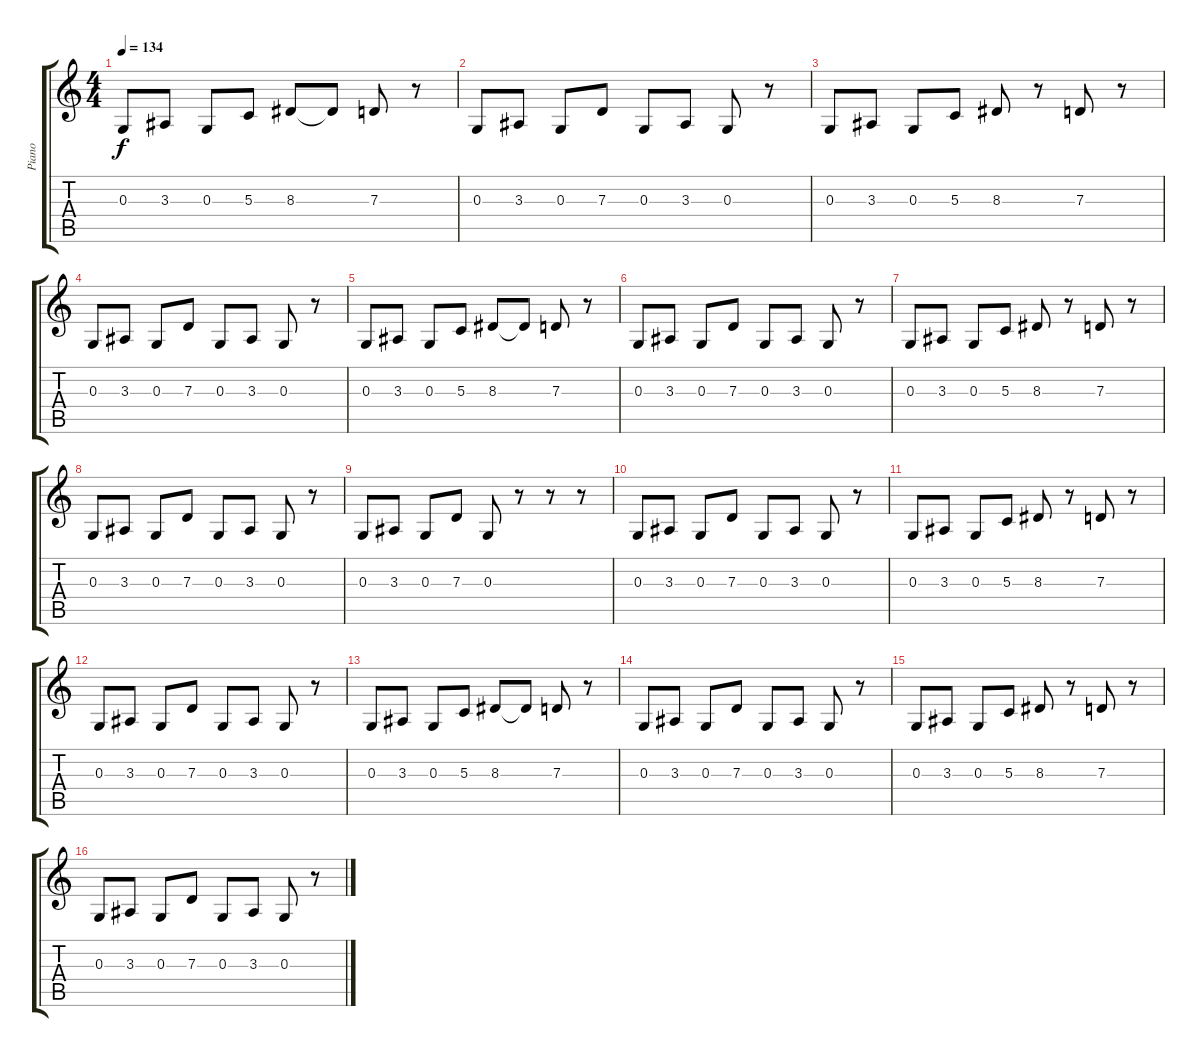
\track ("Piano" "Piano") {instrument brightacousticpiano}
\staff {score tabs}
\tuning (E4 B3 G3 D3 A2 E2) {hide}
\ts (4 4)
\tempo 134
\clef g2
\ks c
0.3.8{dy f} 3.3.8 0.3.8 5.3.8 8.3.8 8.3{t}.8 7.3.8 r.8 |
0.3.8 3.3.8 0.3.8 7.3.8 0.3.8 3.3.8 0.3.8 r.8 |
0.3.8 3.3.8 0.3.8 5.3.8 8.3.8 r.8 7.3.8 r.8 |
0.3.8 3.3.8 0.3.8 7.3.8 0.3.8 3.3.8 0.3.8 r.8 |
0.3.8 3.3.8 0.3.8 5.3.8 8.3.8 8.3{t}.8 7.3.8 r.8 |
0.3.8 3.3.8 0.3.8 7.3.8 0.3.8 3.3.8 0.3.8 r.8 |
0.3.8 3.3.8 0.3.8 5.3.8 8.3.8 r.8 7.3.8 r.8 |
0.3.8 3.3.8 0.3.8 7.3.8 0.3.8 3.3.8 0.3.8 r.8 |
0.3.8 3.3.8 0.3.8 7.3.8 0.3.8 r.8 r.8 r.8 |
0.3.8 3.3.8 0.3.8 7.3.8 0.3.8 3.3.8 0.3.8 r.8 |
0.3.8 3.3.8 0.3.8 5.3.8 8.3.8 r.8 7.3.8 r.8 |
0.3.8 3.3.8 0.3.8 7.3.8 0.3.8 3.3.8 0.3.8 r.8 |
0.3.8 3.3.8 0.3.8 5.3.8 8.3.8 8.3{t}.8 7.3.8 r.8 |
0.3.8 3.3.8 0.3.8 7.3.8 0.3.8 3.3.8 0.3.8 r.8 |
0.3.8 3.3.8 0.3.8 5.3.8 8.3.8 r.8 7.3.8 r.8 |
0.3.8 3.3.8 0.3.8 7.3.8 0.3.8 3.3.8 0.3.8 r.8
